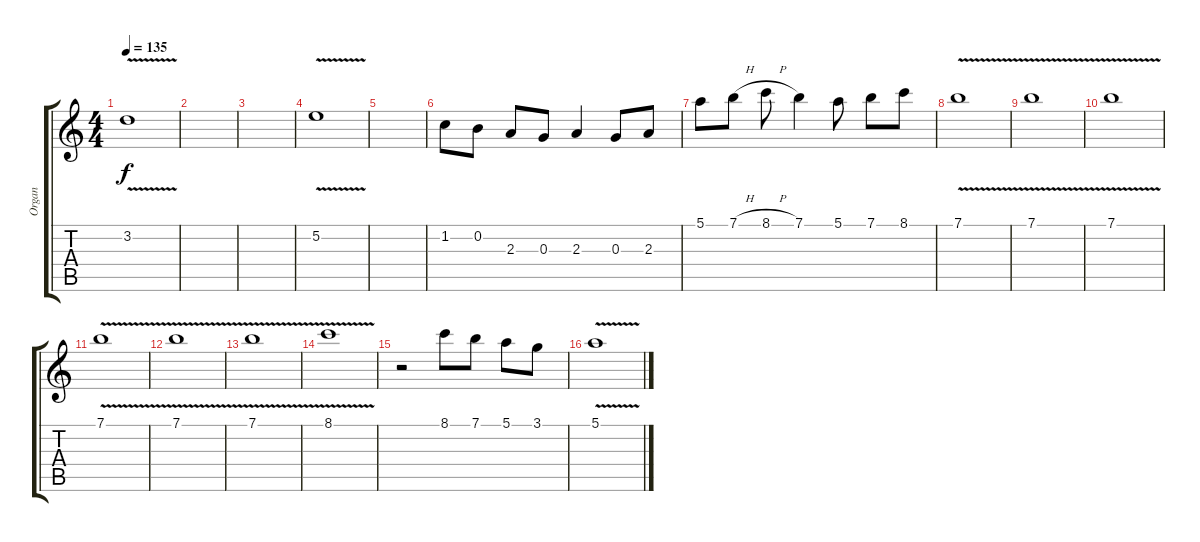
\track ("Organ" "Organ") {instrument electricguitarjazz}
\staff {score tabs}
\tuning (E4 B3 G3 D3 A2 E2) {hide}
\ts (4 4)
\tempo 135
\clef g2
\ks c
3.2{v}.1{dy f} |
|
|
5.2{v}.1 |
|
1.2.8 0.2.8 2.3.8 0.3.8 2.3.4 0.3.8 2.3.8 |
5.1.8 7.1{h}.8 8.1{h}.8 7.1.4 5.1.8 7.1.8 8.1.8 |
7.1{v}.1 |
7.1{v}.1 |
7.1{v}.1 |
7.1{v}.1 |
7.1{v}.1 |
7.1{v}.1 |
8.1{v}.1 |
r.2 8.1.8 7.1.8 5.1.8 3.1.8 |
5.1{v}.1
